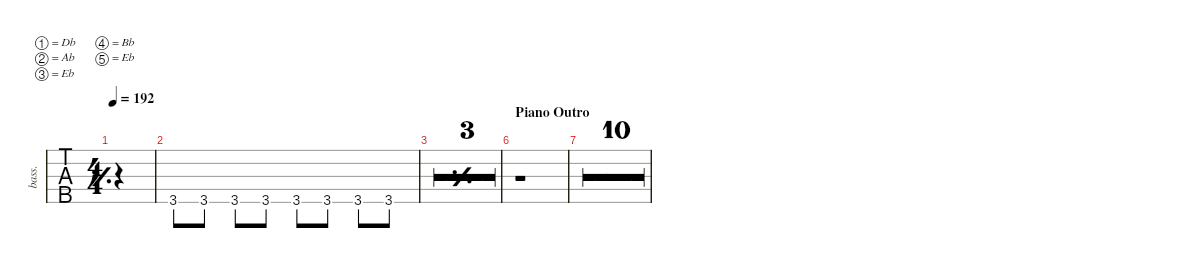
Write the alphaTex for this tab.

\defaultSystemsLayout 4
\hideDynamics
\bracketExtendMode nobrackets
\track ("Bass" "bass.") {multiBarRest instrument electricbassfinger}
\staff {tabs}
\tuning (Db2 Ab1 Eb1 Bb0 Eb0)
\ts (4 4)
\tempo 192
\clef f4
\ottava 8vb
\simile simple
\ks c
|
3.5{acc #}.8{beam Up} 3.5{acc #}.8{beam Up} 3.5{acc #}.8{beam Up} 3.5{acc #}.8{beam Up} 3.5{acc #}.8{beam Up} 3.5{acc #}.8{beam Up} 3.5{acc #}.8{beam Up} 3.5{acc #}.8{beam Up} |
\simile simple
|
|
\rc 2
|
\section ("" "Piano Outro")
\simile none
r.1{beam Down} |
r.1{beam Down} |
r.1{beam Down} |
r.1{beam Down} |
r.1{beam Down} |
r.1{beam Down} |
r.1{beam Down} |
r.1{beam Down} |
r.1{beam Down} |
r.1{beam Down} |
r.1{beam Down}
